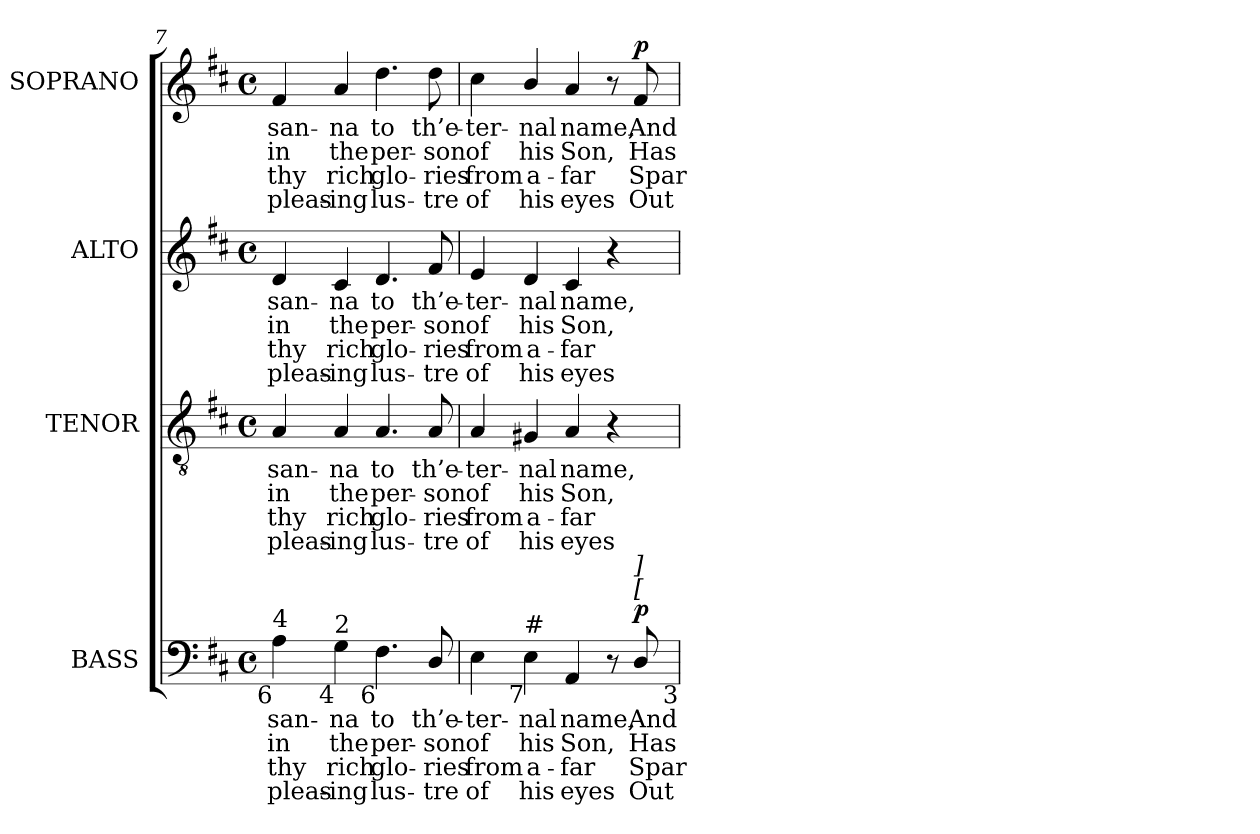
**kern	**text	**text	**text	**text	**dynam	**kern	**text	**text	**text	**text	**kern	**text	**text	**text	**text	**kern	**text	**text	**text	**text	**dynam
*part4	*part4	*part4	*part4	*part4	*part4	*part3	*part3	*part3	*part3	*part3	*part2	*part2	*part2	*part2	*part2	*part1	*part1	*part1	*part1	*part1	*part1
*staff4	*staff4	*staff4	*staff4	*staff4	*staff4	*staff3	*staff3	*staff3	*staff3	*staff3	*staff2	*staff2	*staff2	*staff2	*staff2	*staff1	*staff1	*staff1	*staff1	*staff1	*staff1
*I"BASS	*	*	*	*	*	*I"TENOR	*	*	*	*	*I"ALTO	*	*	*	*	*I"SOPRANO	*	*	*	*	*
*I'B.	*	*	*	*	*	*I'T.	*	*	*	*	*I'A.	*	*	*	*	*I'S.	*	*	*	*	*
*clefF4	*	*	*	*	*	*clefGv2	*	*	*	*	*clefG2	*	*	*	*	*clefG2	*	*	*	*	*
*	*	*	*	*	*	*ITrd7c12	*	*	*	*	*	*	*	*	*	*	*	*	*	*	*
*k[f#c#]	*	*	*	*	*	*k[f#c#]	*	*	*	*	*k[f#c#]	*	*	*	*	*k[f#c#]	*	*	*	*	*
*D:	*	*	*	*	*	*D:	*	*	*	*	*D:	*	*	*	*	*D:	*	*	*	*	*
*M4/4	*	*	*	*	*	*M4/4	*	*	*	*	*M4/4	*	*	*	*	*M4/4	*	*	*	*	*
*met(c)	*	*	*	*	*	*met(c)	*	*	*	*	*met(c)	*	*	*	*	*met(c)	*	*	*	*	*
=7	=7	=7	=7	=7	=7	=7	=7	=7	=7	=7	=7	=7	=7	=7	=7	=7	=7	=7	=7	=7	=7
!	!LO:LY:b:color=#000000	!LO:LY:b:color=#000000	!LO:LY:b:color=#000000	!LO:LY:b:color=#000000	!	!	!	!	!	!	!	!	!	!	!	!	!	!	!	!	!
!	!	!	!	!	!	!	!LO:LY:b:color=#000000	!LO:LY:b:color=#000000	!LO:LY:b:color=#000000	!LO:LY:b:color=#000000	!	!	!	!	!	!	!	!	!	!	!
!	!	!	!	!	!	!	!	!	!	!	!	!LO:LY:b:color=#000000	!LO:LY:b:color=#000000	!LO:LY:b:color=#000000	!LO:LY:b:color=#000000	!	!	!	!	!	!
!LO:TX:b:rj:t=6	!	!	!	!	!	!	!	!	!	!	!	!	!	!	!	!	!	!	!	!	!
!LO:TX:t=4	!	!	!	!	!	!	!	!	!	!	!	!	!	!	!	!	!	!	!	!	!
!	!	!	!	!	!	!	!	!	!	!	!	!	!	!	!	!	!LO:LY:b:color=#000000	!LO:LY:b:color=#000000	!LO:LY:b:color=#000000	!LO:LY:b:color=#000000	!
4Ai\	-san-	in	thy	pleas-	.	4AAi/	-san-	in	thy	pleas-	4di/	-san-	in	thy	pleas-	4f#i/	-san-	in	thy	pleas-	.
!	!LO:LY:b:color=#000000	!LO:LY:b:color=#000000	!LO:LY:b:color=#000000	!LO:LY:b:color=#000000	!	!	!	!	!	!	!	!	!	!	!	!	!	!	!	!	!
!	!	!	!	!	!	!	!LO:LY:b:color=#000000	!LO:LY:b:color=#000000	!LO:LY:b:color=#000000	!LO:LY:b:color=#000000	!	!	!	!	!	!	!	!	!	!	!
!	!	!	!	!	!	!	!	!	!	!	!	!LO:LY:b:color=#000000	!LO:LY:b:color=#000000	!LO:LY:b:color=#000000	!LO:LY:b:color=#000000	!	!	!	!	!	!
!LO:TX:b:rj:t=4	!	!	!	!	!	!	!	!	!	!	!	!	!	!	!	!	!	!	!	!	!
!LO:TX:t=2	!	!	!	!	!	!	!	!	!	!	!	!	!	!	!	!	!	!	!	!	!
!	!	!	!	!	!	!	!	!	!	!	!	!	!	!	!	!	!LO:LY:b:color=#000000	!LO:LY:b:color=#000000	!LO:LY:b:color=#000000	!LO:LY:b:color=#000000	!
4Gi\	-na	the	-rich	ing	.	4AAi/	-na	the	-rich	ing	4c#i/	-na	the	-rich	ing	4ai/	-na	the	-rich	ing	.
!	!LO:LY:b:color=#000000	!LO:LY:b:color=#000000	!LO:LY:b:color=#000000	!LO:LY:b:color=#000000	!	!	!	!	!	!	!	!	!	!	!	!	!	!	!	!	!
!	!	!	!	!	!	!	!LO:LY:b:color=#000000	!LO:LY:b:color=#000000	!LO:LY:b:color=#000000	!LO:LY:b:color=#000000	!	!	!	!	!	!	!	!	!	!	!
!	!	!	!	!	!	!	!	!	!	!	!	!LO:LY:b:color=#000000	!LO:LY:b:color=#000000	!LO:LY:b:color=#000000	!LO:LY:b:color=#000000	!	!	!	!	!	!
!LO:TX:b:rj:t=6	!	!	!	!	!	!	!	!	!	!	!	!	!	!	!	!	!	!	!	!	!
!	!	!	!	!	!	!	!	!	!	!	!	!	!	!	!	!	!LO:LY:b:color=#000000	!LO:LY:b:color=#000000	!LO:LY:b:color=#000000	!LO:LY:b:color=#000000	!
4.F#i\	to	per-	glo-	-lus-	.	4.AAi/	to	per-	glo-	-lus-	4.di/	to	per-	glo-	-lus-	4.ddi\	to	per-	glo-	-lus-	.
!	!LO:LY:b:color=#000000	!LO:LY:b:color=#000000	!LO:LY:b:color=#000000	!LO:LY:b:color=#000000	!	!	!	!	!	!	!	!	!	!	!	!	!	!	!	!	!
!	!	!	!	!	!	!	!LO:LY:b:color=#000000	!LO:LY:b:color=#000000	!LO:LY:b:color=#000000	!LO:LY:b:color=#000000	!	!	!	!	!	!	!	!	!	!	!
!	!	!	!	!	!	!	!	!	!	!	!	!LO:LY:b:color=#000000	!LO:LY:b:color=#000000	!LO:LY:b:color=#000000	!LO:LY:b:color=#000000	!	!	!	!	!	!
!	!	!	!	!	!	!	!	!	!	!	!	!	!	!	!	!	!LO:LY:b:color=#000000	!LO:LY:b:color=#000000	!LO:LY:b:color=#000000	!LO:LY:b:color=#000000	!
8Di/	th’e-	-son	-ries	tre	.	8AAi/	th’e-	-son	-ries	tre	8f#i/	th’e-	-son	-ries	tre	8ddi\	th’e-	-son	-ries	tre	.
=8	=8	=8	=8	=8	=8	=8	=8	=8	=8	=8	=8	=8	=8	=8	=8	=8	=8	=8	=8	=8	=8
!	!LO:LY:b:color=#000000	!LO:LY:b:color=#000000	!LO:LY:b:color=#000000	!LO:LY:b:color=#000000	!	!	!	!	!	!	!	!	!	!	!	!	!	!	!	!	!
!	!	!	!	!	!	!	!LO:LY:b:color=#000000	!LO:LY:b:color=#000000	!LO:LY:b:color=#000000	!LO:LY:b:color=#000000	!	!	!	!	!	!	!	!	!	!	!
!	!	!	!	!	!	!	!	!	!	!	!	!LO:LY:b:color=#000000	!LO:LY:b:color=#000000	!LO:LY:b:color=#000000	!LO:LY:b:color=#000000	!	!	!	!	!	!
!LO:TX:b:rj:t=6	!	!	!	!	!	!	!	!	!	!	!	!	!	!	!	!	!	!	!	!	!
!LO:TX:t=4	!	!	!	!	!	!	!	!	!	!	!	!	!	!	!	!	!	!	!	!	!
!	!	!	!	!	!	!	!	!	!	!	!	!	!	!	!	!	!LO:LY:b:color=#000000	!LO:LY:b:color=#000000	!LO:LY:b:color=#000000	!LO:LY:b:color=#000000	!
*^	*	*	*	*	*	*	*	*	*	*	*	*	*	*	*	*	*	*	*	*	*
4Ei\	2ryy	-ter-	of	from	of	.	4AAi/	-ter-	of	from	of	4ei/	-ter-	of	from	of	4cc#i\	-ter-	of	from	of	.
!	!	!LO:LY:b:color=#000000	!LO:LY:b:color=#000000	!LO:LY:b:color=#000000	!LO:LY:b:color=#000000	!	!	!	!	!	!	!	!	!	!	!	!	!	!	!	!	!
!	!	!	!	!	!	!	!	!LO:LY:b:color=#000000	!LO:LY:b:color=#000000	!LO:LY:b:color=#000000	!LO:LY:b:color=#000000	!	!	!	!	!	!	!	!	!	!	!
!	!	!	!	!	!	!	!	!	!	!	!	!	!LO:LY:b:color=#000000	!LO:LY:b:color=#000000	!LO:LY:b:color=#000000	!LO:LY:b:color=#000000	!	!	!	!	!	!
!LO:TX:b:rj:t=7	!	!	!	!	!	!	!	!	!	!	!	!	!	!	!	!	!	!	!	!	!	!
!LO:TX:t=#	!	!	!	!	!	!	!	!	!	!	!	!	!	!	!	!	!	!	!	!	!	!
!	!	!	!	!	!	!	!	!	!	!	!	!	!	!	!	!	!	!LO:LY:b:color=#000000	!LO:LY:b:color=#000000	!LO:LY:b:color=#000000	!LO:LY:b:color=#000000	!
4Ei\	.	-nal	his	a-	-his	.	4GG#Xi/	-nal	his	a-	-his	4di/	-nal	his	a-	-his	4bi/	-nal	his	a-	-his	.
!	!	!LO:LY:b:color=#000000	!LO:LY:b:color=#000000	!LO:LY:b:color=#000000	!LO:LY:b:color=#000000	!	!	!	!	!	!	!	!	!	!	!	!	!	!	!	!	!
!	!	!	!	!	!	!	!	!LO:LY:b:color=#000000	!LO:LY:b:color=#000000	!LO:LY:b:color=#000000	!LO:LY:b:color=#000000	!	!	!	!	!	!	!	!	!	!	!
!	!	!	!	!	!	!	!	!	!	!	!	!	!LO:LY:b:color=#000000	!LO:LY:b:color=#000000	!LO:LY:b:color=#000000	!LO:LY:b:color=#000000	!	!	!	!	!	!
!	!	!	!	!	!	!	!	!	!	!	!	!	!	!	!	!	!	!LO:LY:b:color=#000000	!LO:LY:b:color=#000000	!LO:LY:b:color=#000000	!LO:LY:b:color=#000000	!
4AAi/	4ryy	name,	Son,	far	eyes	.	4AAi/	name,	Son,	far	eyes	4c#i/	name,	Son,	far	eyes	4ai/	name,	Son,	far	eyes	.
8r	8ryy	.	.	.	.	.	4r	.	.	.	.	4r	.	.	.	.	8r	.	.	.	.	.
!	!	!LO:LY:b:color=#000000	!LO:LY:b:color=#000000	!LO:LY:b:color=#000000	!LO:LY:b:color=#000000	!	!	!	!	!	!	!	!	!	!	!	!	!	!	!	!	!
!LO:TX:a:i:t=[	!	!	!	!	!	!	!	!	!	!	!	!	!	!	!	!	!	!	!	!	!	!
!LO:TX:a:i:t=]	!	!	!	!	!	!	!	!	!	!	!	!	!	!	!	!	!	!	!	!	!	!
!	!	!	!	!	!	!	!	!	!	!	!	!	!	!	!	!	!	!LO:LY:b:color=#000000	!LO:LY:b:color=#000000	!LO:LY:b:color=#000000	!LO:LY:b:color=#000000	!
8Di/	16ryy	And	Has	Spar-	-Out-	p	.	.	.	.	.	.	.	.	.	.	8f#i/	And	Has	Spar-	-Out-	p
.	32ryy	.	.	.	.	.	.	.	.	.	.	.	.	.	.	.	.	.	.	.	.	.
.	64ryy	.	.	.	.	.	.	.	.	.	.	.	.	.	.	.	.	.	.	.	.	.
.	128...ryy	.	.	.	.	.	.	.	.	.	.	.	.	.	.	.	.	.	.	.	.	.
!	!LO:TX:b:rj:t=3	!	!	!	!	!	!	!	!	!	!	!	!	!	!	!	!	!	!	!	!	!
.	1024ryy	.	.	.	.	.	.	.	.	.	.	.	.	.	.	.	.	.	.	.	.	.
*v	*v	*	*	*	*	*	*	*	*	*	*	*	*	*	*	*	*	*	*	*	*	*
=	=	=	=	=	=	=	=	=	=	=	=	=	=	=	=	=	=	=	=	=	=
*-	*-	*-	*-	*-	*-	*-	*-	*-	*-	*-	*-	*-	*-	*-	*-	*-	*-	*-	*-	*-	*-
